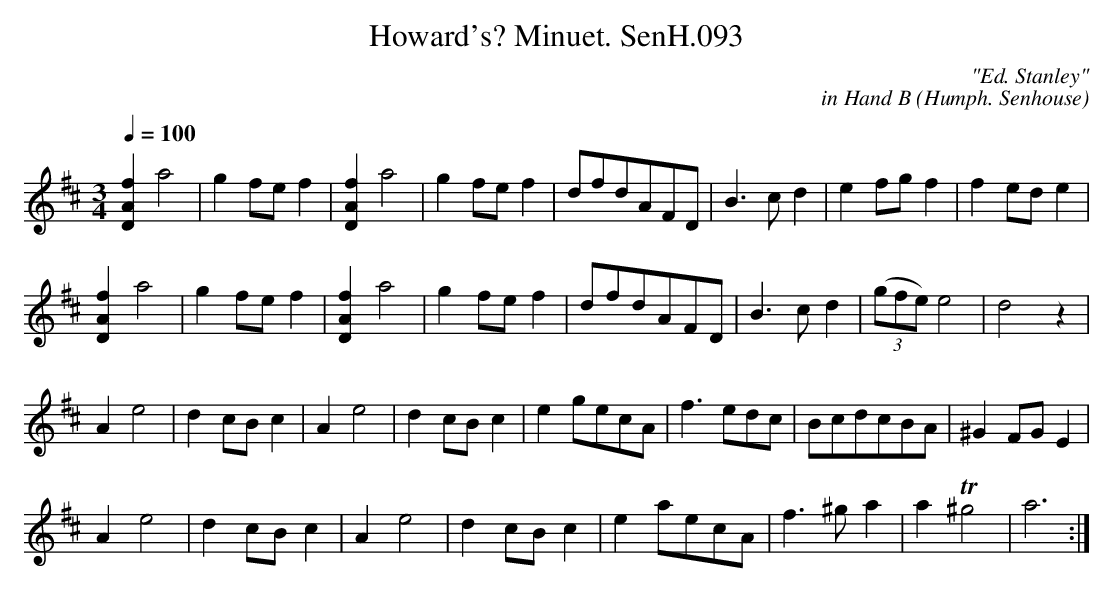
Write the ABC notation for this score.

X:1
T:Howard's? Minuet. SenH.093
C:"Ed. Stanley"
C:in Hand B (Humph. Senhouse)
Q:1/4=100
M:3/4
L:1/4
K:D
[DAf]a2 | gf/e/f | [DAf]a2 | gf/e/f | d/f/d/A/F/D/ | B>cd | ef/g/f | fe/d/e |
[DAf]a2 | gf/e/f | [DAf]a2 | gf/e/f | d/f/d/A/F/D/ | B>cd | ((3g/f/e/) e2 | d2 z |
Ae2 | dc/B/c | Ae2 | dc/B/c | eg/e/c/A/ | f>ed/c/ | B/c/d/c/B/A/ | ^GF/G/E |
Ae2 | dc/B/c | Ae2 | dc/B/c | ea/e/c/A/ | f>^ga | aT^g2 | a3 :|
